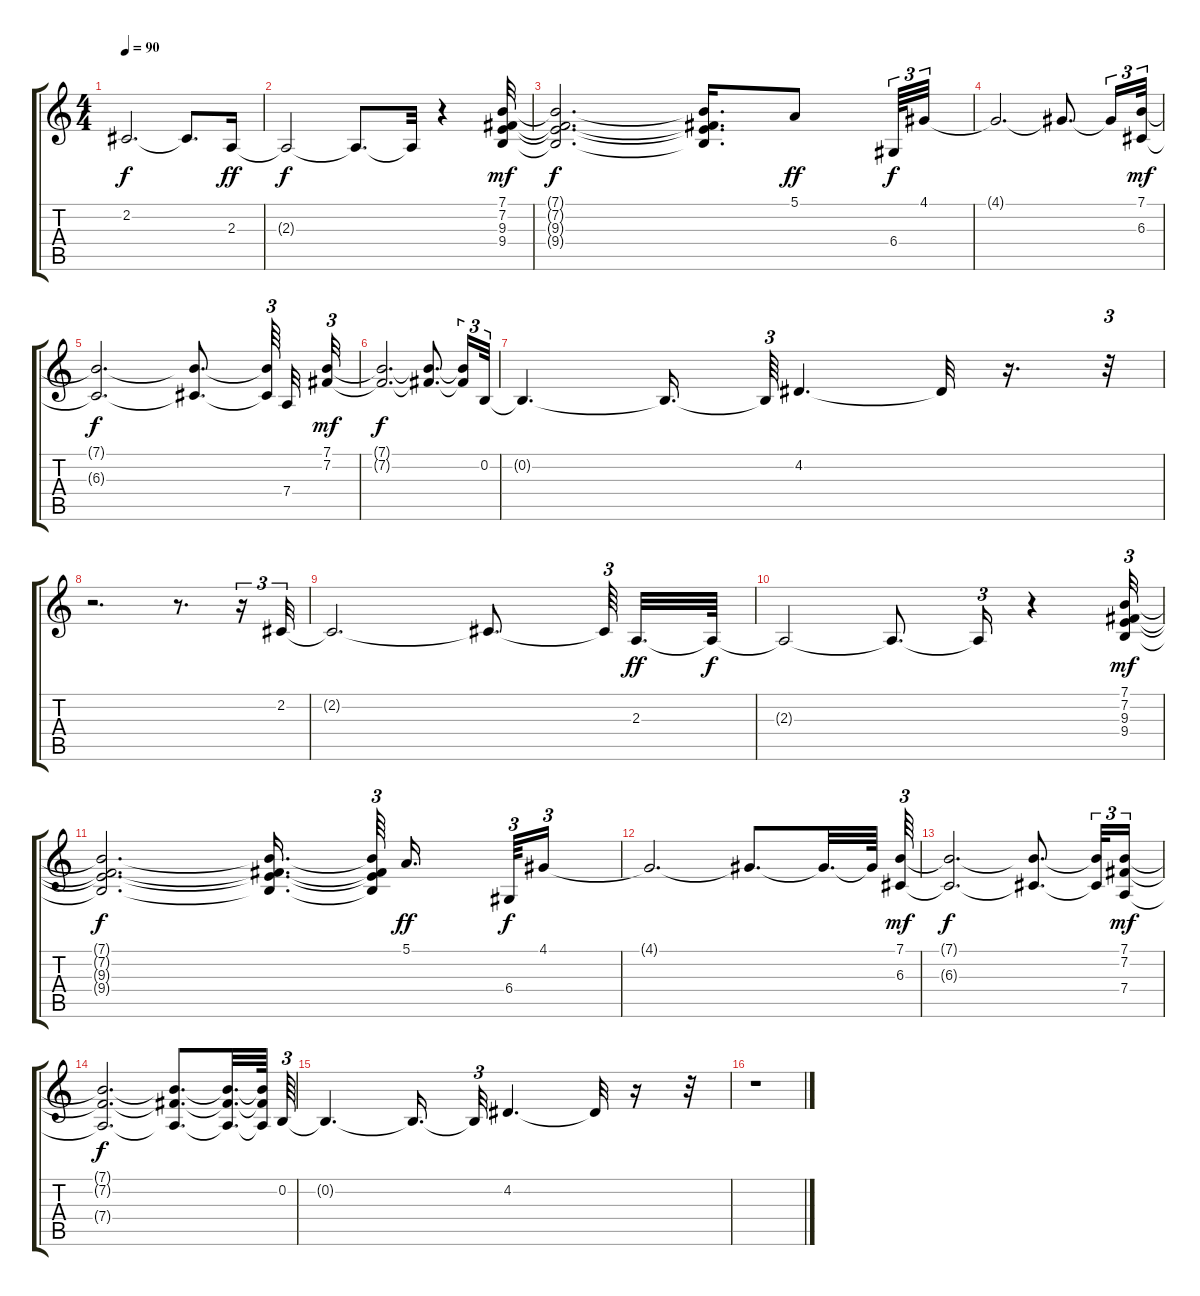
\track "" {instrument synthstrings1}
\staff {score tabs}
\tuning (E4 B3 G3 D3 A2 E2) {hide}
\ts (4 4)
\tempo 90
\clef g2
\ks c
2.2{t}.2{d dy f} 2.2{t}.8{d} 2.3.16{dy ff} |
2.3{t}.2{dy f} 2.3{t}.8{d} 2.3{t}.32 r.4 (7.1 7.2 9.3 9.4).32{dy mf} |
(7.1{t} 7.2{t} 9.3{t} 9.4{t}).2{d dy f} (7.1{t} 7.2{t} 9.3{t} 9.4{t}).16{d} 5.1.8{dy ff} 6.4.64{tu (3 2) dy f} 4.1.32{tu (3 2)} |
4.1{t}.2{d} 4.1{t}.8{d} 4.1{t}.16{tu (3 2)} (7.1 6.3).32{tu (3 2) dy mf} |
(7.1{t} 6.3{t}).2{d dy f} (7.1{t} 6.3{t}).8{d} (7.1{t} 6.3{t}).64{tu (3 2)} 7.4.32 (7.1 7.2).32{tu (3 2) dy mf} |
(7.1{t} 7.2{t}).2{d dy f} (7.1{t} 7.2{t}).8{d} (7.1{t} 7.2{t}).16{tu (3 2)} 0.2.32{tu (3 2)} |
0.2{t}.4{d} 0.2{t}.16{d} 0.2{t}.64{tu (3 2)} 4.2.4{d} 4.2{t}.32 r.16{d} r.32{tu (3 2)} |
r.2{d} r.8{d} r.16{tu (3 2)} 2.2.32{tu (3 2)} |
2.2{t}.2{d} 2.2{t}.8{d} 2.2{t}.64{tu (3 2)} 2.3.32{d dy ff} 2.3{t}.64{dy f} |
2.3{t}.2 2.3{t}.8{d} 2.3{t}.16{tu (3 2)} r.4 (7.1 7.2 9.3 9.4).32{tu (3 2) dy mf} |
(7.1{t} 7.2{t} 9.3{t} 9.4{t}).2{d dy f} (7.1{t} 7.2{t} 9.3{t} 9.4{t}).16{d} (7.1{t} 7.2{t} 9.3{t} 9.4{t}).64{tu (3 2)} 5.1.16{d dy ff} 6.4.64{tu (3 2) dy f} 4.1.16{tu (3 2)} |
4.1{t}.2{d} 4.1{t}.8{d} 4.1{t}.32{d} 4.1{t}.64 (7.1 6.3).64{tu (3 2) dy mf} |
(7.1{t} 6.3{t}).2{d dy f} (7.1{t} 6.3{t}).8{d} (7.1{t} 6.3{t}).32{tu (3 2)} (7.1 7.2 7.4).16{tu (3 2) dy mf} |
(7.1{t} 7.2{t} 7.4{t}).2{d dy f} (7.1{t} 7.2{t} 7.4{t}).8{d} (7.1{t} 7.2{t} 7.4{t}).32{d} (7.1{t} 7.2{t} 7.4{t}).64 0.2.64{tu (3 2)} |
0.2{t}.4{d} 0.2{t}.16{d} 0.2{t}.32{tu (3 2)} 4.2.4{d} 4.2{t}.32 r.16 r.32 |
r.1
